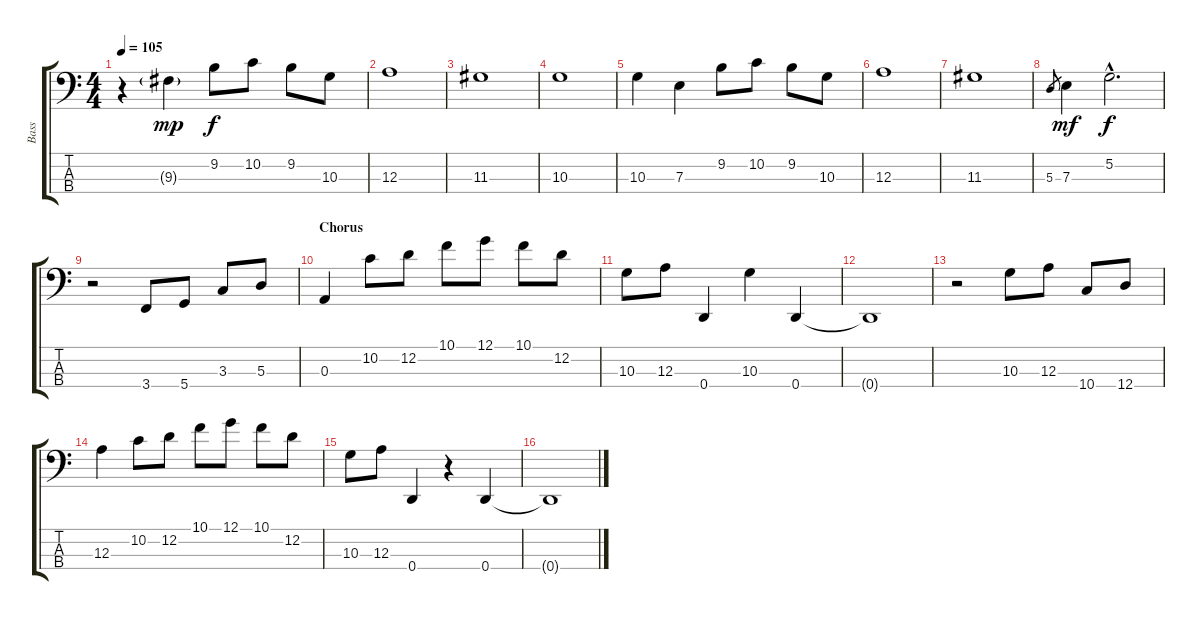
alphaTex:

\track ("Bass" "Bass") {instrument electricbasspick}
\staff {score tabs}
\tuning (G2 D2 A1 D1) {hide}
\ts (4 4)
\tempo 105
\clef f4
\ks c
r.4{dy f} 9.3{g}.4{dy mp} 9.2.8{dy f} 10.2.8 9.2.8 10.3.8 |
12.3.1 |
11.3.1 |
10.3.1 |
10.3.4 7.3.4 9.2.8 10.2.8 9.2.8 10.3.8 |
12.3.1 |
11.3.1 |
5.3.8{gr} 7.3.4{dy mf} 5.2{hac}.2{d dy f} |
r.2 3.4.8 5.4.8 3.3.8 5.3.8 |
\section ("" "Chorus")
0.3.4 10.2.8 12.2.8 10.1.8 12.1.8 10.1.8 12.2.8 |
10.3.8 12.3.8 0.4.4 10.3.4 0.4.4 |
0.4{t}.1 |
r.2 10.3.8 12.3.8 10.4.8 12.4.8 |
12.3.4 10.2.8 12.2.8 10.1.8 12.1.8 10.1.8 12.2.8 |
10.3.8 12.3.8 0.4.4 r.4 0.4.4 |
0.4{t}.1
